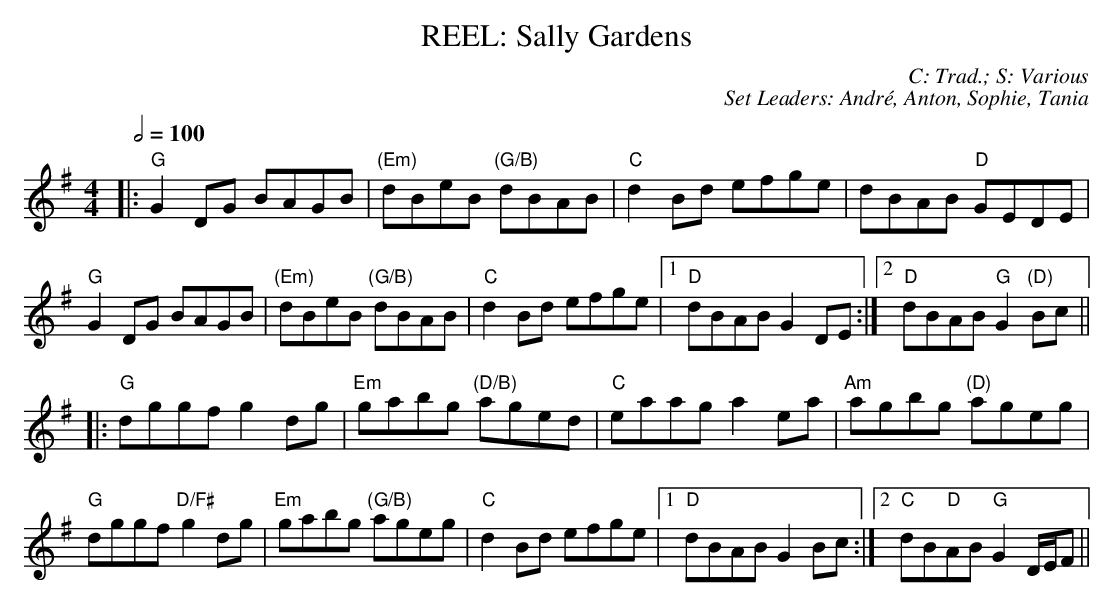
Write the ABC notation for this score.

X:1
T: REEL: Sally Gardens
C: C: Trad.; S: Various
C: Set Leaders: André, Anton, Sophie, Tania
M: 4/4
L: 1/8
Q: 1/2=100
K: Gmaj
|:"G"G2 DG BAGB|"(Em)"dBeB "(G/B)"dBAB|"C"d2 Bd efge|dBAB "D"GEDE|
"G"G2 DG BAGB|"(Em)"dBeB "(G/B)"dBAB|"C"d2 Bd efge|1 "D"dBAB G2 DE:|2 "D"dBAB "G"G2 "(D)"Bc||
|:"G"dggf g2 dg|"Em"gabg "(D/B)"aged|"C"eaag a2 ea|"Am"agbg "(D)"ageg|
"G"dggf "D/F#"g2 dg|"Em"gabg "(G/B)"ageg|"C"d2 Bd efge|1 "D"dBAB G2 Bc:|2 "C"dB"D"AB "G"G2 D/E/F||
